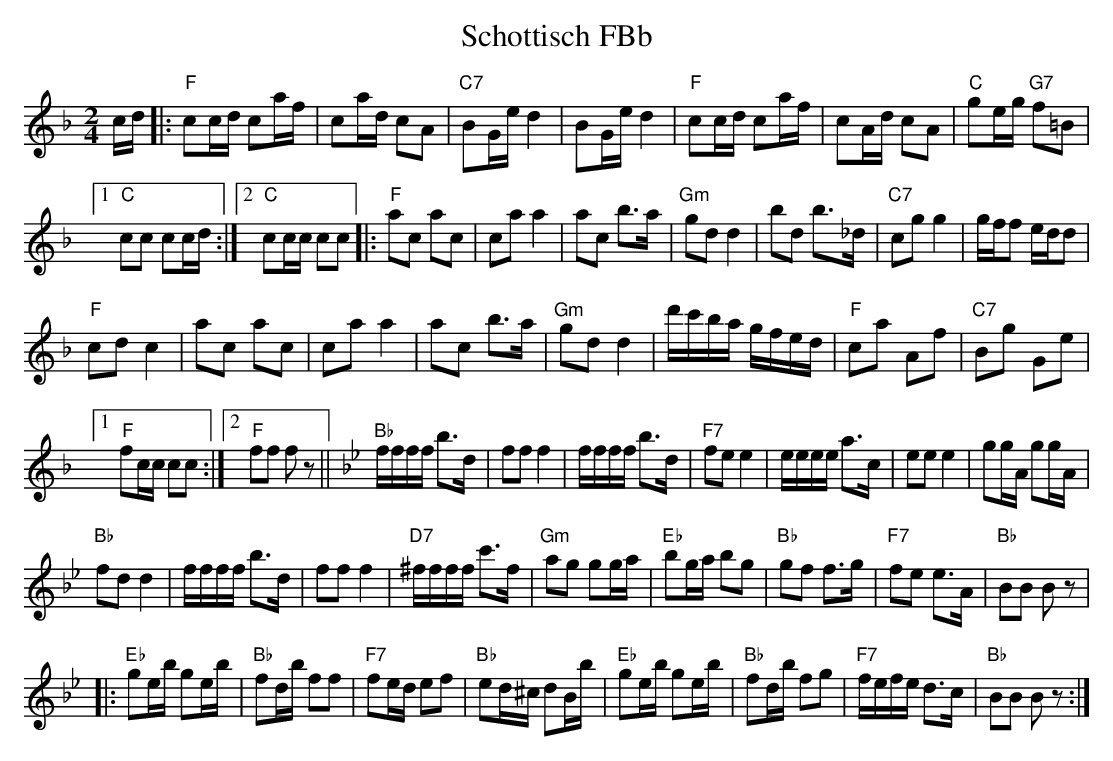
X:1
T: Schottisch FBb
M:2/4
L:1/16
K:F
cd |: "F"c2cd c2af | c2ad c2A2 | "C7"B2Ge d4 | B2Ge d4 | "F"c2cd c2af | c2Ad c2A2 | "C"g2eg "G7"f2=B2 |1
"C"c2c2 c2cd :|2 "C"c2cc c2c2 |: [L:1/8] "F"ac ac | ca a2 | ac b>a | "Gm"gd d2 | bd b>_d | "C7"cg g2 | g/f/f e/d/d |
"F"cdc2 | ac ac | ca a2 | ac b>a | "Gm"gdd2 | d'/c'/b/a/ g/f/e/d/ | "F"ca Af | "C7"Bg Ge |1
"F"fc/c/ cc :|2 "F"ff fz || [K:Bb] "Bb"f/f/f/f/ b>d | ff f2 |  f/f/f/f/ b>d | "F7"fe e2 | e/e/e/e/ a>c | ee e2 | gg/A/ gg/A/ |
"Bb"fd d2 | f/f/f/f/ b>d | ff f2 | "D7"^f/f/f/f/ c'>f | "Gm"ag gg/a/ | "Eb"bg/a/  bg | "Bb"gf f>g | "F7"fe e>A | "Bb"BB Bz |
|: "Eb"ge/b/ ge/b/ | "Bb"fd/b/ ff | "F7"fe/d/ ef | "Bb"ed/^c/ dB/b/ | "Eb"ge/b/ ge/b/ | "Bb"fd/b/ fg | "F7"f/e/f/e/ d>c | "Bb"BB Bz :|
